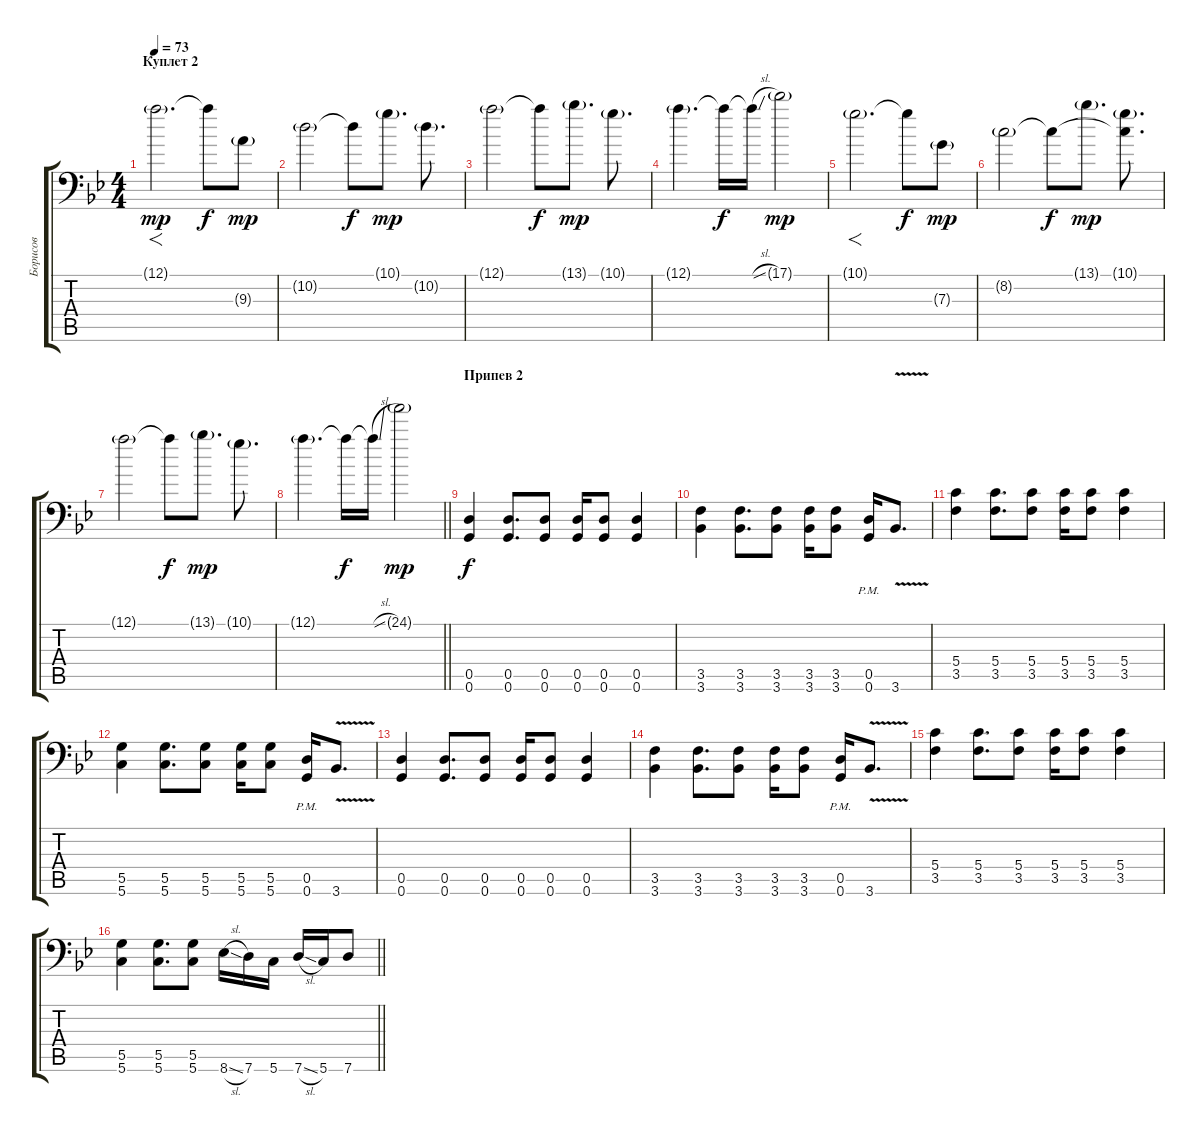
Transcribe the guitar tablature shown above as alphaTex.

\track ("Борисов" "Борисов") {instrument distortionguitar}
\staff {score tabs}
\tuning (A3 E3 C3 G2 D2 G1) {hide}
\ts (4 4)
\section ("" "Куплет 2")
\tempo 73
\clef f4
\ks gminor
12.1{g}.2{f d dy mp} 12.1{t}.8{dy f} 9.3{g}.8{dy mp} |
10.2{g}.2 10.2{t}.8{dy f} 10.1{g}.8{d dy mp} 10.2{g}.8{d} |
12.1{g}.2 12.1{t}.8{dy f} 13.1{g}.8{d dy mp} 10.1{g}.8{d} |
12.1{g}.4{d} 12.1{t}.16{dy f} 12.1{sl t}.16 17.1{g}.2{dy mp} |
10.1{g}.2{f d} 10.1{t}.8{dy f} 7.3{g}.8{dy mp} |
8.2{g}.2 8.2{t}.8{dy f} 13.1{g}.8{d dy mp} (10.1{g} 8.2{t}).8{d} |
12.1{g}.2 12.1{t}.8{dy f} 13.1{g}.8{d dy mp} 10.1{g}.8{d} |
\barLineRight lightlight
12.1{g}.4{d} 12.1{t}.16{dy f} 12.1{sl t}.16 24.1{g}.2{dy mp} |
\section ("" "Припев 2")
(0.5 0.6).4{dy f} (0.5 0.6).8{d} (0.5 0.6).8 (0.5 0.6).16 (0.5 0.6).8 (0.5 0.6).4 |
(3.5 3.6).4 (3.5 3.6).8{d} (3.5 3.6).8 (3.5 3.6).16 (3.5 3.6).8 (0.5{pm} 0.6{pm}).16 3.6{v}.8{d} |
(5.4 3.5).4 (5.4 3.5).8{d} (5.4 3.5).8 (5.4 3.5).16 (5.4 3.5).8 (5.4 3.5).4 |
(5.5 5.6).4 (5.5 5.6).8{d} (5.5 5.6).8 (5.5 5.6).16 (5.5 5.6).8 (0.5{pm} 0.6{pm}).16 3.6{v}.8{d} |
(0.5 0.6).4 (0.5 0.6).8{d} (0.5 0.6).8 (0.5 0.6).16 (0.5 0.6).8 (0.5 0.6).4 |
(3.5 3.6).4 (3.5 3.6).8{d} (3.5 3.6).8 (3.5 3.6).16 (3.5 3.6).8 (0.5{pm} 0.6{pm}).16 3.6{v}.8{d} |
(5.4 3.5).4 (5.4 3.5).8{d} (5.4 3.5).8 (5.4 3.5).16 (5.4 3.5).8 (5.4 3.5).4 |
\barLineRight lightlight
(5.5 5.6).4 (5.5 5.6).8{d} (5.5 5.6).8 8.6{sl}.16 7.6.16 5.6.16 7.6{sl}.16 5.6.16 7.6.8
